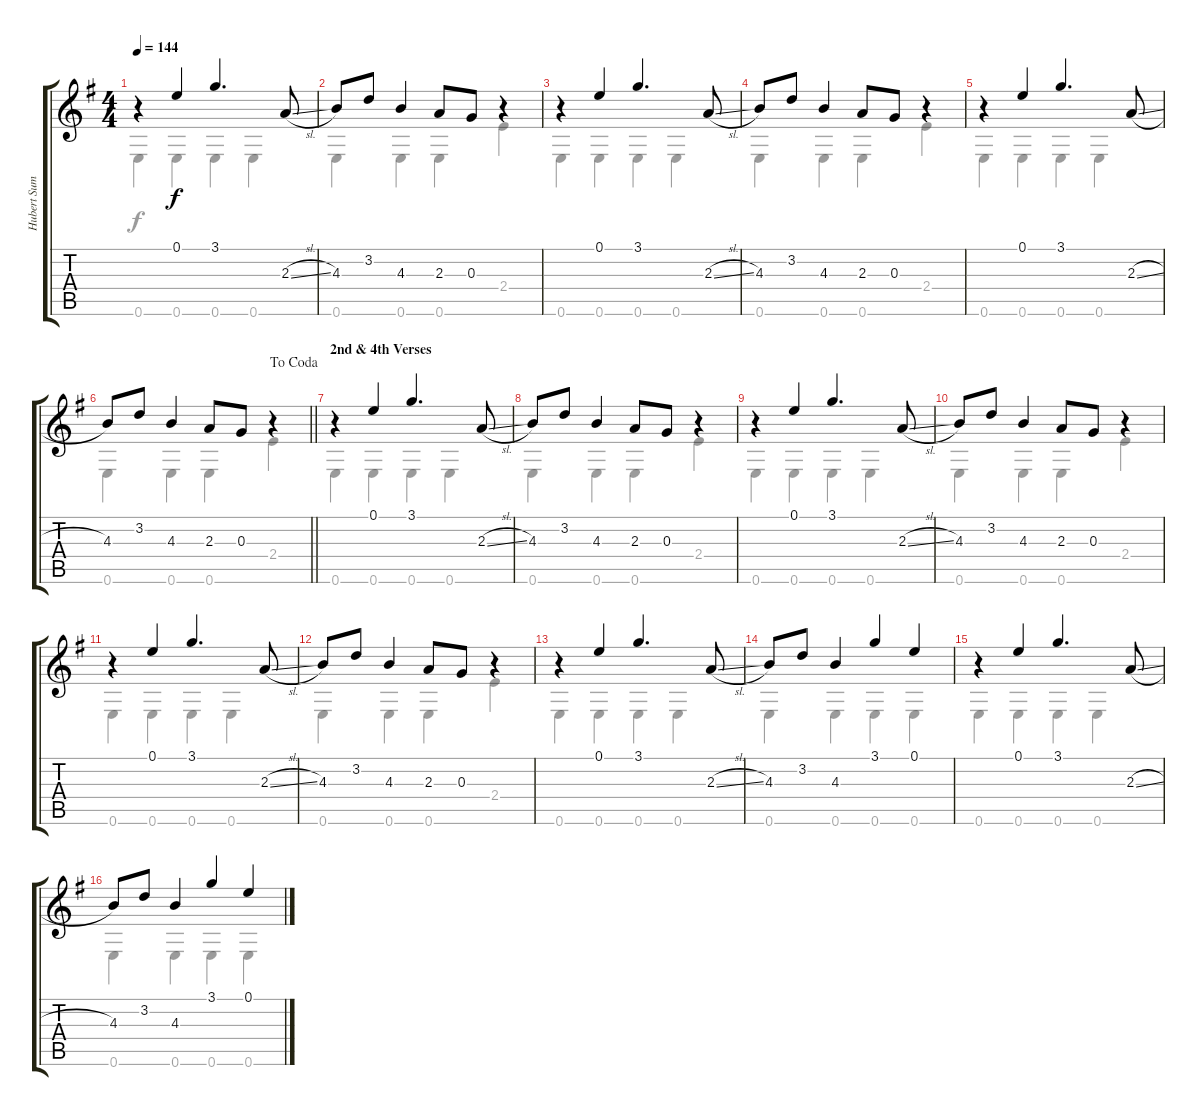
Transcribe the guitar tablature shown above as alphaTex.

\track ("Hubert Sumlin - Electric Guitar" "Hubert Sum") {instrument electricguitarclean}
\staff {score tabs}
\tuning (E4 B3 G3 D3 A2 E2) {hide}
\voice
\ts (4 4)
\tempo 144
\clef g2
\ks g
r.4{dy f} 0.1.4 3.1.4{d} 2.3{sl}.8 |
4.3.8 3.2.8 4.3.4 2.3.8 0.3.8 r.4 |
r.4 0.1.4 3.1.4{d} 2.3{sl}.8 |
4.3.8 3.2.8 4.3.4 2.3.8 0.3.8 r.4 |
r.4 0.1.4 3.1.4{d} 2.3{sl}.8 |
\jump dacoda
\barLineRight lightlight
4.3.8 3.2.8 4.3.4 2.3.8 0.3.8 r.4 |
\section ("" "2nd & 4th Verses")
r.4 0.1.4 3.1.4{d} 2.3{sl}.8 |
4.3.8 3.2.8 4.3.4 2.3.8 0.3.8 r.4 |
r.4 0.1.4 3.1.4{d} 2.3{sl}.8 |
4.3.8 3.2.8 4.3.4 2.3.8 0.3.8 r.4 |
r.4 0.1.4 3.1.4{d} 2.3{sl}.8 |
4.3.8 3.2.8 4.3.4 2.3.8 0.3.8 r.4 |
r.4 0.1.4 3.1.4{d} 2.3{sl}.8 |
4.3.8 3.2.8 4.3.4 3.1.4 0.1.4 |
r.4 0.1.4 3.1.4{d} 2.3{sl}.8 |
4.3.8 3.2.8 4.3.4 3.1.4 0.1.4
\voice
\clef g2
\ottava regular
\simile none
\ks g
0.6.4{dy f} 0.6.4 0.6.4 0.6.4 |
0.6.4 0.6.4 0.6.4 2.4.4 |
0.6.4 0.6.4 0.6.4 0.6.4 |
0.6.4 0.6.4 0.6.4 2.4.4 |
0.6.4 0.6.4 0.6.4 0.6.4 |
\barLineRight lightlight
0.6.4 0.6.4 0.6.4 2.4.4 |
0.6.4 0.6.4 0.6.4 0.6.4 |
0.6.4 0.6.4 0.6.4 2.4.4 |
0.6.4 0.6.4 0.6.4 0.6.4 |
0.6.4 0.6.4 0.6.4 2.4.4 |
0.6.4 0.6.4 0.6.4 0.6.4 |
0.6.4 0.6.4 0.6.4 2.4.4 |
0.6.4 0.6.4 0.6.4 0.6.4 |
0.6.4 0.6.4 0.6.4 0.6.4 |
0.6.4 0.6.4 0.6.4 0.6.4 |
0.6.4 0.6.4 0.6.4 0.6.4
